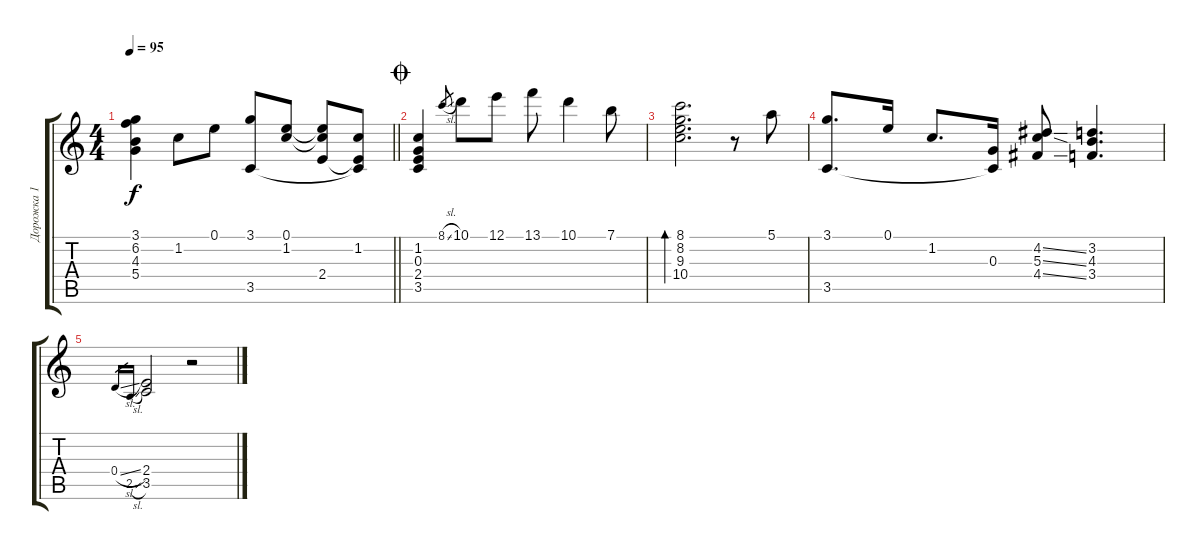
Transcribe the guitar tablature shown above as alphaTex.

\track ("Дорожка 1" "Дорожка 1") {instrument acousticguitarsteel}
\staff {score tabs}
\tuning (E4 B3 G3 D3 A2 E2) {hide}
\ts (4 4)
\tempo 95
\clef g2
\barLineRight lightlight
\ks c
(3.1 6.2 4.3 5.4).4{dy f} 1.2.8 0.1.8 (3.1 3.5).8 (0.1 1.2).8 (0.1{t} 1.2{t} 2.4).8 (1.2 2.4{t} 3.5{t}).8 |
\jump coda
(1.2 0.3 2.4 3.5).4 8.1{sl}.8{gr} 10.1.8 12.1.8 13.1.8 10.1.4 7.1.8 |
(8.1 8.2 9.3 10.4).2{d bd 120} r.8 5.1.8 |
(3.1 3.5).8{d} 0.1.16 1.2.8{d} (0.3 3.5{t}).16 (4.2{ss} 5.3{ss} 4.4{ss}).8 (3.2 4.3 3.4).4{d} |
0.4{sl}.16{gr} 2.5{sl}.16{gr} (2.4 3.5).2 r.2
